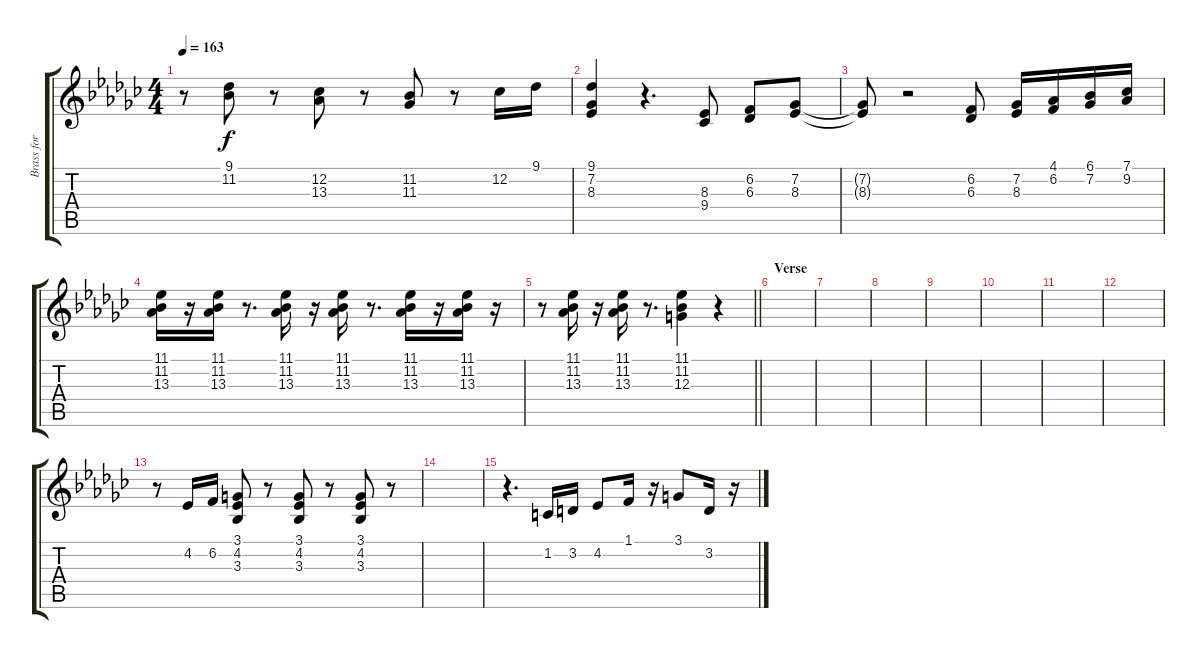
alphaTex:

\track ("Brass for ver2 " "Brass for ") {mute instrument brasssection}
\staff {score tabs}
\tuning (E4 B3 G3 D3 A2 E2) {hide}
\ts (4 4)
\tempo 163
\clef g2
\ks gb
r.8{dy f} (9.1 11.2).8 r.8 (12.2 13.3).8 r.8 (11.2 11.3).8 r.8 12.2.16 9.1.16 |
(9.1 7.2 8.3).4 r.4{d} (8.3 9.4).8 (6.2 6.3).8 (7.2 8.3).8 |
(7.2{t} 8.3{t}).8 r.2 (6.2 6.3).8 (7.2 8.3).16 (4.1 6.2).16 (6.1 7.2).16 (7.1 9.2).16 |
(11.1 11.2 13.3).16 r.16 (11.1 11.2 13.3).16 r.8{d} (11.1 11.2 13.3).16 r.16 (11.1 11.2 13.3).16 r.8{d} (11.1 11.2 13.3).16 r.16 (11.1 11.2 13.3).16 r.16 |
\barLineRight lightlight
r.8 (11.1 11.2 13.3).16 r.16 (11.1 11.2 13.3).16 r.8{d} (11.1 11.2 12.3).4 r.4 |
\section ("" "Verse")
|
|
|
|
|
|
|
r.8 4.2.16 6.2.16 (3.1 4.2 3.3).8 r.8 (3.1 4.2 3.3).8 r.8 (3.1 4.2 3.3).8 r.8 |
|
r.4{d} 1.2.16 3.2.16 4.2.8 1.1.16 r.16 3.1.8 3.2.16 r.16
